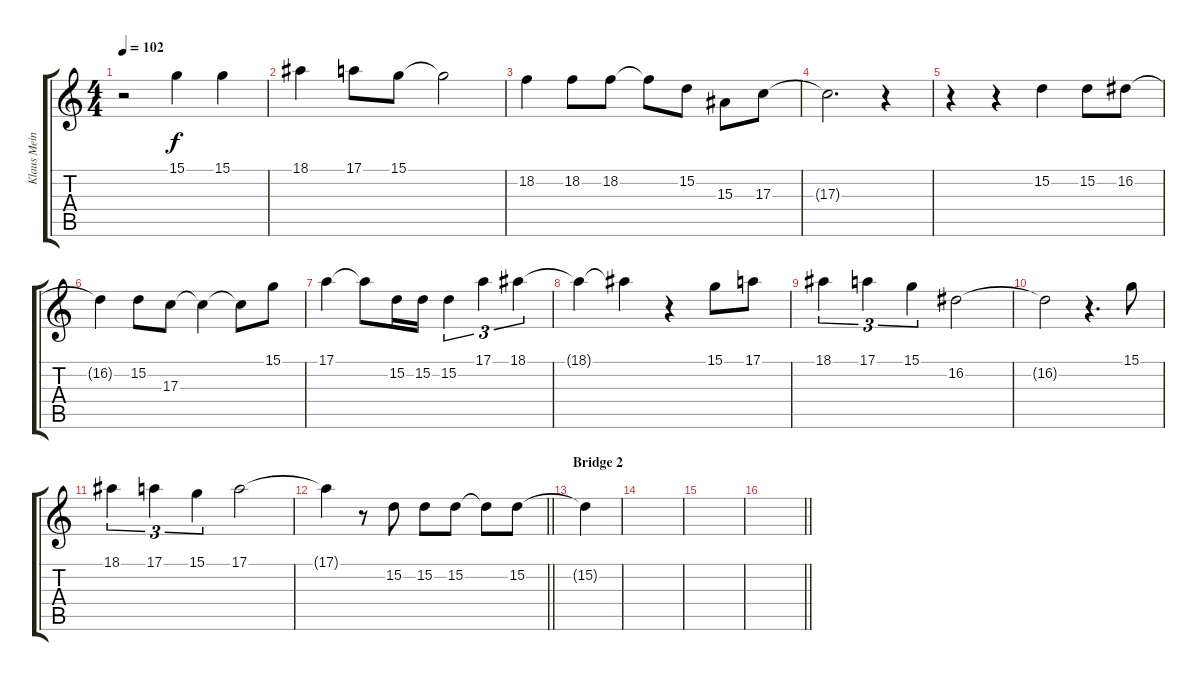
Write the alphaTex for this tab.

\track ("Klaus Meine" "Klaus Mein") {instrument voiceoohs}
\staff {score tabs}
\tuning (E4 B3 G3 D3 A2 E2) {hide}
\ts (4 4)
\tempo 102
\clef g2
\ks c
r.2{dy f} 15.1.4 15.1.4 |
18.1.4 17.1.8 15.1.8 15.1{t}.2 |
18.2.4 18.2.8 18.2.8 18.2{t}.8 15.2.8 15.3.8 17.3.8 |
17.3{t}.2{d} r.4 |
r.4 r.4 15.2.4 15.2.8 16.2.8 |
16.2{t}.4 15.2.8 17.3.8 17.3{t}.4 17.3{t}.8 15.1.8 |
17.1.4 17.1{t}.8 15.2.16 15.2.16 15.2.4{tu (3 2)} 17.1.4{tu (3 2)} 18.1.4{tu (3 2)} |
18.1{t}.4 18.1{t}.4 r.4 15.1.8 17.1.8 |
18.1.4{tu (3 2)} 17.1.4{tu (3 2)} 15.1.4{tu (3 2)} 16.2.2 |
16.2{t}.2 r.4{d} 15.1.8 |
18.1.4{tu (3 2)} 17.1.4{tu (3 2)} 15.1.4{tu (3 2)} 17.1.2 |
\barLineRight lightlight
17.1{t}.4 r.8 15.2.8 15.2.8 15.2.8 15.2{t}.8 15.2.8 |
\section ("" "Bridge 2")
15.2{t}.4 |
|
|
\barLineRight lightlight
